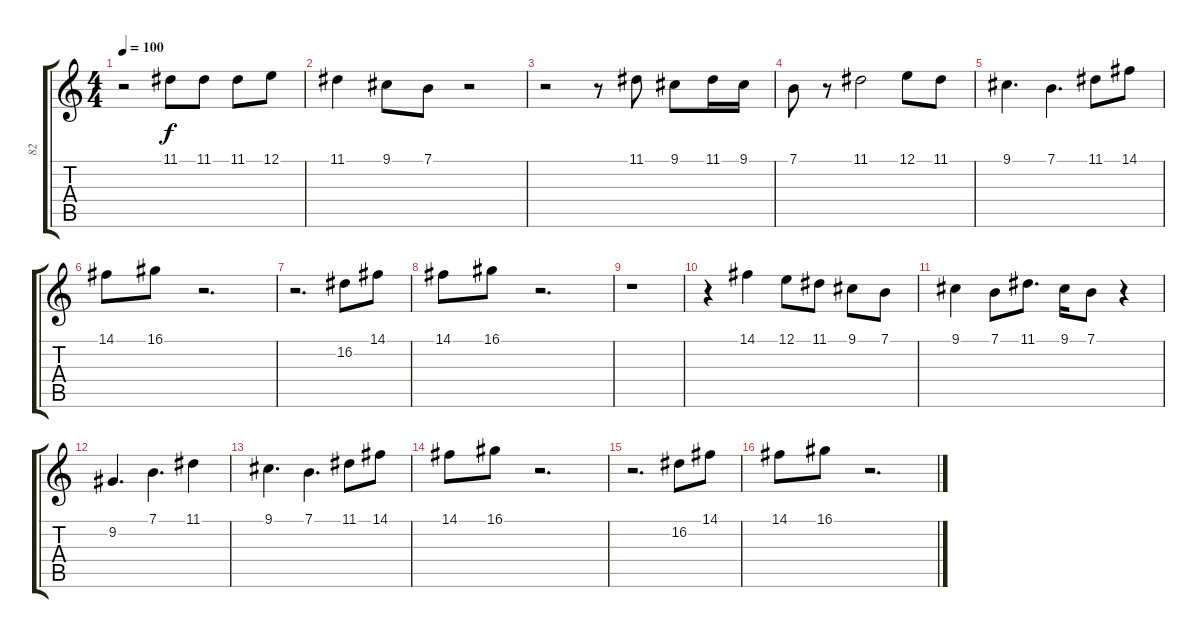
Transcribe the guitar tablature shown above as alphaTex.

\track ("82" "82") {instrument lead2sawtooth}
\staff {score tabs}
\tuning (E4 B3 G3 D3 A2 E2) {hide}
\ts (4 4)
\tempo 100
\clef g2
\ks c
r.2{dy f} 11.1.8 11.1.8 11.1.8 12.1.8 |
11.1.4 9.1.8 7.1.8 r.2 |
r.2 r.8 11.1.8 9.1.8 11.1.16 9.1.16 |
7.1.8 r.8 11.1.2 12.1.8 11.1.8 |
9.1.4{d} 7.1.4{d} 11.1.8 14.1.8 |
14.1.8 16.1.8 r.2{d} |
r.2{d} 16.2.8 14.1.8 |
14.1.8 16.1.8 r.2{d} |
r.1 |
r.4 14.1.4 12.1.8 11.1.8 9.1.8 7.1.8 |
9.1.4 7.1.8 11.1.8{d} 9.1.16 7.1.8 r.4 |
9.2.4{d} 7.1.4{d} 11.1.4 |
9.1.4{d} 7.1.4{d} 11.1.8 14.1.8 |
14.1.8 16.1.8 r.2{d} |
r.2{d} 16.2.8 14.1.8 |
14.1.8 16.1.8 r.2{d}
